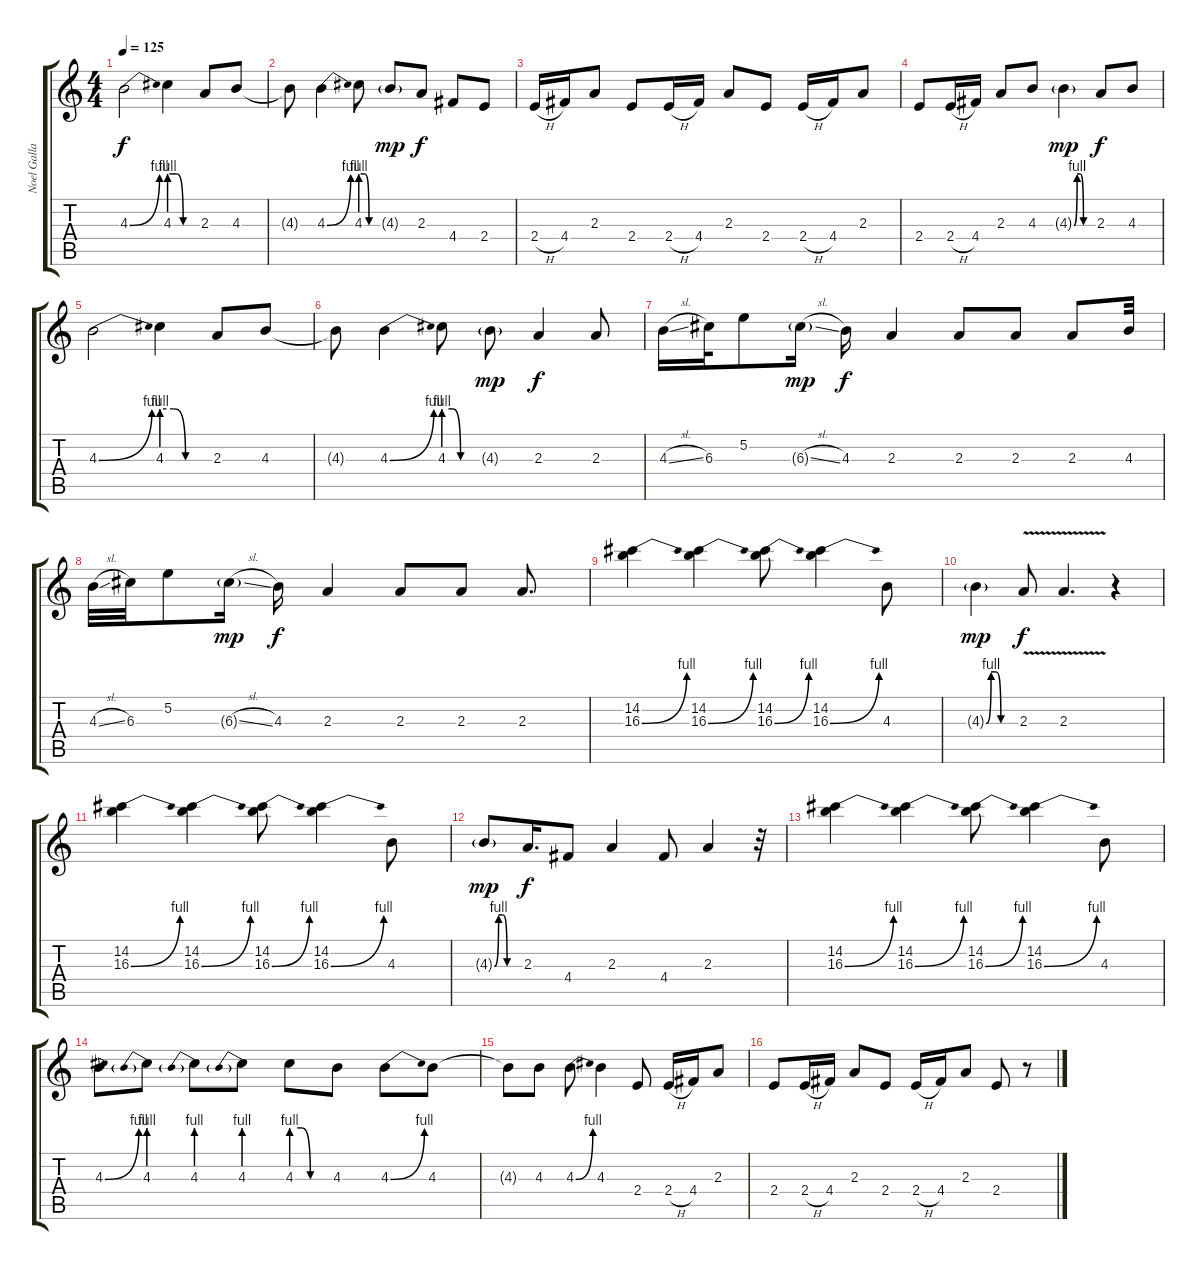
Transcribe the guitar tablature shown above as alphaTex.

\track ("Noel Gallagher" "Noel Galla") {instrument overdrivenguitar}
\staff {score tabs}
\tuning (E4 B3 G3 D3 A2 E2) {hide}
\ts (4 4)
\tempo 125
\clef g2
\ks c
4.3{be (bend 0 0 60 4)}.2{dy f} 4.3{be (custom 0 4 15 4 30 0 60 0)}.4 2.3.8 4.3.8 |
4.3{t}.8 4.3{be (bend 0 0 60 4)}.4 4.3{be (custom 0 4 15 4 30 0 60 0)}.8 4.3{g}.8{dy mp} 2.3.8{dy f} 4.4.8 2.4.8 |
2.4{h}.16 4.4.16 2.3.8 2.4.8 2.4{h}.16 4.4.16 2.3.8 2.4.8 2.4{h}.16 4.4.16 2.3.8 |
2.4.8 2.4{h}.16 4.4.16 2.3.8 4.3.8 4.3{be (custom 0 0 10 4 20 4 30 0 60 0) g}.4{dy mp} 2.3.8{dy f} 4.3.8 |
4.3{be (bend 0 0 60 4)}.2 4.3{be (custom 0 4 15 4 30 0 60 0)}.4 2.3.8 4.3.8 |
4.3{t}.8 4.3{be (bend 0 0 60 4)}.4 4.3{be (custom 0 4 15 4 30 0 60 0)}.8 4.3{g}.8{dy mp} 2.3.4{dy f} 2.3.8 |
4.3{sl}.16 6.3.32 5.2.8 6.3{sl g}.16{dy mp} 4.3.16{dy f} 2.3.4 2.3.8 2.3.8 2.3.8 4.3.32 |
4.3{sl}.32 6.3.32 5.2.8 6.3{sl g}.16{dy mp} 4.3.16{dy f} 2.3.4 2.3.8 2.3.8 2.3.8{d} |
(14.2 16.3{be (bend 0 0 60 4)}).4 (14.2 16.3{be (bend 0 0 60 4)}).4 (14.2 16.3{be (bend 0 0 60 4)}).8 (14.2 16.3{be (bend 0 0 60 4)}).4 4.3.8 |
4.3{be (custom 0 0 10 4 20 4 30 0 60 0) g}.4{dy mp} 2.3{v}.8{dy f} 2.3{v}.4{d} r.4 |
(14.2 16.3{be (bend 0 0 60 4)}).4 (14.2 16.3{be (bend 0 0 60 4)}).4 (14.2 16.3{be (bend 0 0 60 4)}).8 (14.2 16.3{be (bend 0 0 60 4)}).4 4.3.8 |
4.3{be (custom 0 0 10 4 20 4 30 0 60 0) g}.8{dy mp} 2.3.16{d dy f} 4.4.8 2.3.4 4.4.8 2.3.4 r.32 |
(14.2 16.3{be (bend 0 0 60 4)}).4 (14.2 16.3{be (bend 0 0 60 4)}).4 (14.2 16.3{be (bend 0 0 60 4)}).8 (14.2 16.3{be (bend 0 0 60 4)}).4 4.3.8 |
4.3{be (bend 0 0 60 4)}.8 4.3{be (prebend 0 4 60 4)}.8 4.3{be (prebend 0 4 60 4)}.8 4.3{be (prebend 0 4 60 4)}.8 4.3{be (custom 0 4 15 4 30 0 60 0)}.8 4.3.8 4.3{be (bend 0 0 60 4)}.8 4.3.8 |
4.3{t}.8 4.3.8 4.3{be (bend 0 0 60 4)}.8 4.3.4 2.4.8 2.4{h}.16 4.4.16 2.3.8 |
2.4.8 2.4{h}.16 4.4.16 2.3.8 2.4.8 2.4{h}.16 4.4.16 2.3.8 2.4.8 r.8
